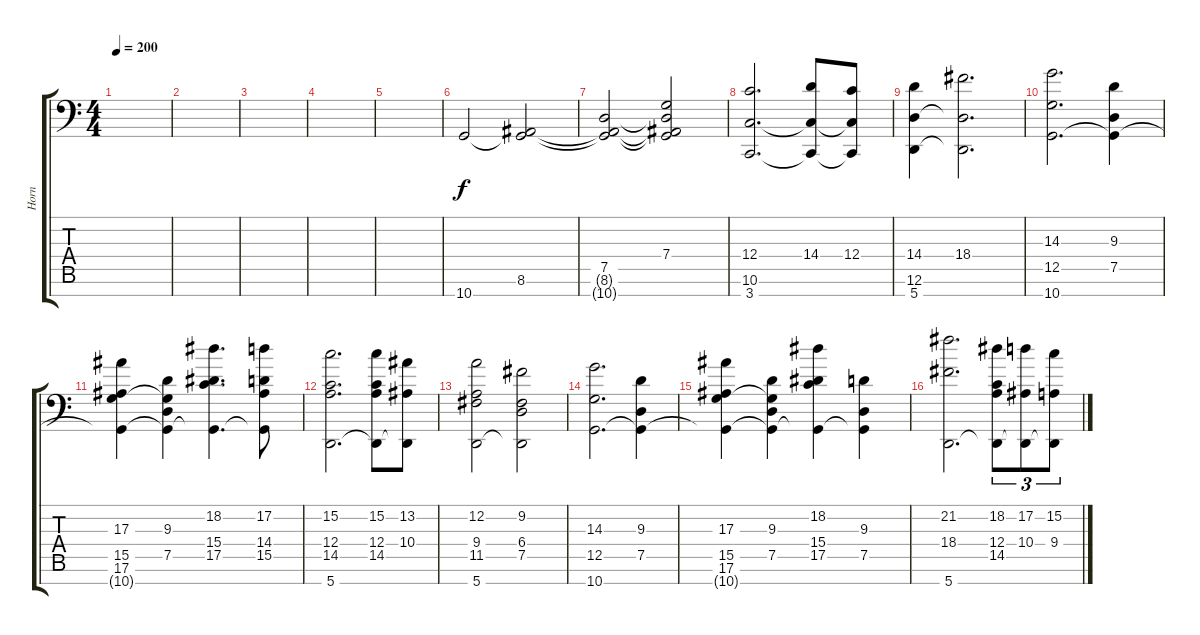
\track ("Horn" "Horn") {instrument frenchhorn}
\staff {score tabs}
\tuning (D4 A3 F3 C3 G2 D2 A1) {hide}
\ts (4 4)
\tempo 200
\clef f4
\ks c
|
|
|
|
|
10.7.2 (8.6 10.7{t}).2 |
(7.5 8.6{t} 10.7{t}).2 (7.4 7.5{t} 8.6{t} 10.7{t}).2 |
(12.4 10.6 3.7).2{d} (14.4 10.6{t} 3.7{t}).8 (12.4 10.6{t} 3.7{t}).8 |
(14.4 12.6 5.7).4 (18.4 12.6{t} 5.7{t}).2{d} |
(14.3 12.5 10.7).2{d} (9.3 7.5 10.7{t}).4 |
(17.3 15.5 17.6 10.7{t}).4 (9.3 7.5 17.6{t} 10.7{t}).4 (18.2 15.4 17.5 10.7{t}).4{d} (17.2 14.4 15.5 10.7{t}).8 |
(15.2 12.4 14.5 5.7).2{d} (15.2 12.4 14.5 5.7{t}).8 (13.2 10.4 5.7{t}).8 |
(12.2 9.4 11.5 5.7).2 (9.2 6.4 7.5 5.7{t}).2 |
(14.3 12.5 10.7).2{d} (9.3 7.5 10.7{t}).4 |
(17.3 15.5 17.6 10.7{t}).4 (9.3 7.5 17.6{t} 10.7{t}).4 (18.2 15.4 17.5 10.7{t}).4 (9.3 7.5 10.7{t}).4 |
(21.2 18.4 5.7).2{d} (18.2 12.4 14.5 5.7{t}).8{tu (3 2)} (17.2 10.4 5.7{t}).8{tu (3 2)} (15.2 9.4 5.7{t}).8{tu (3 2)}
